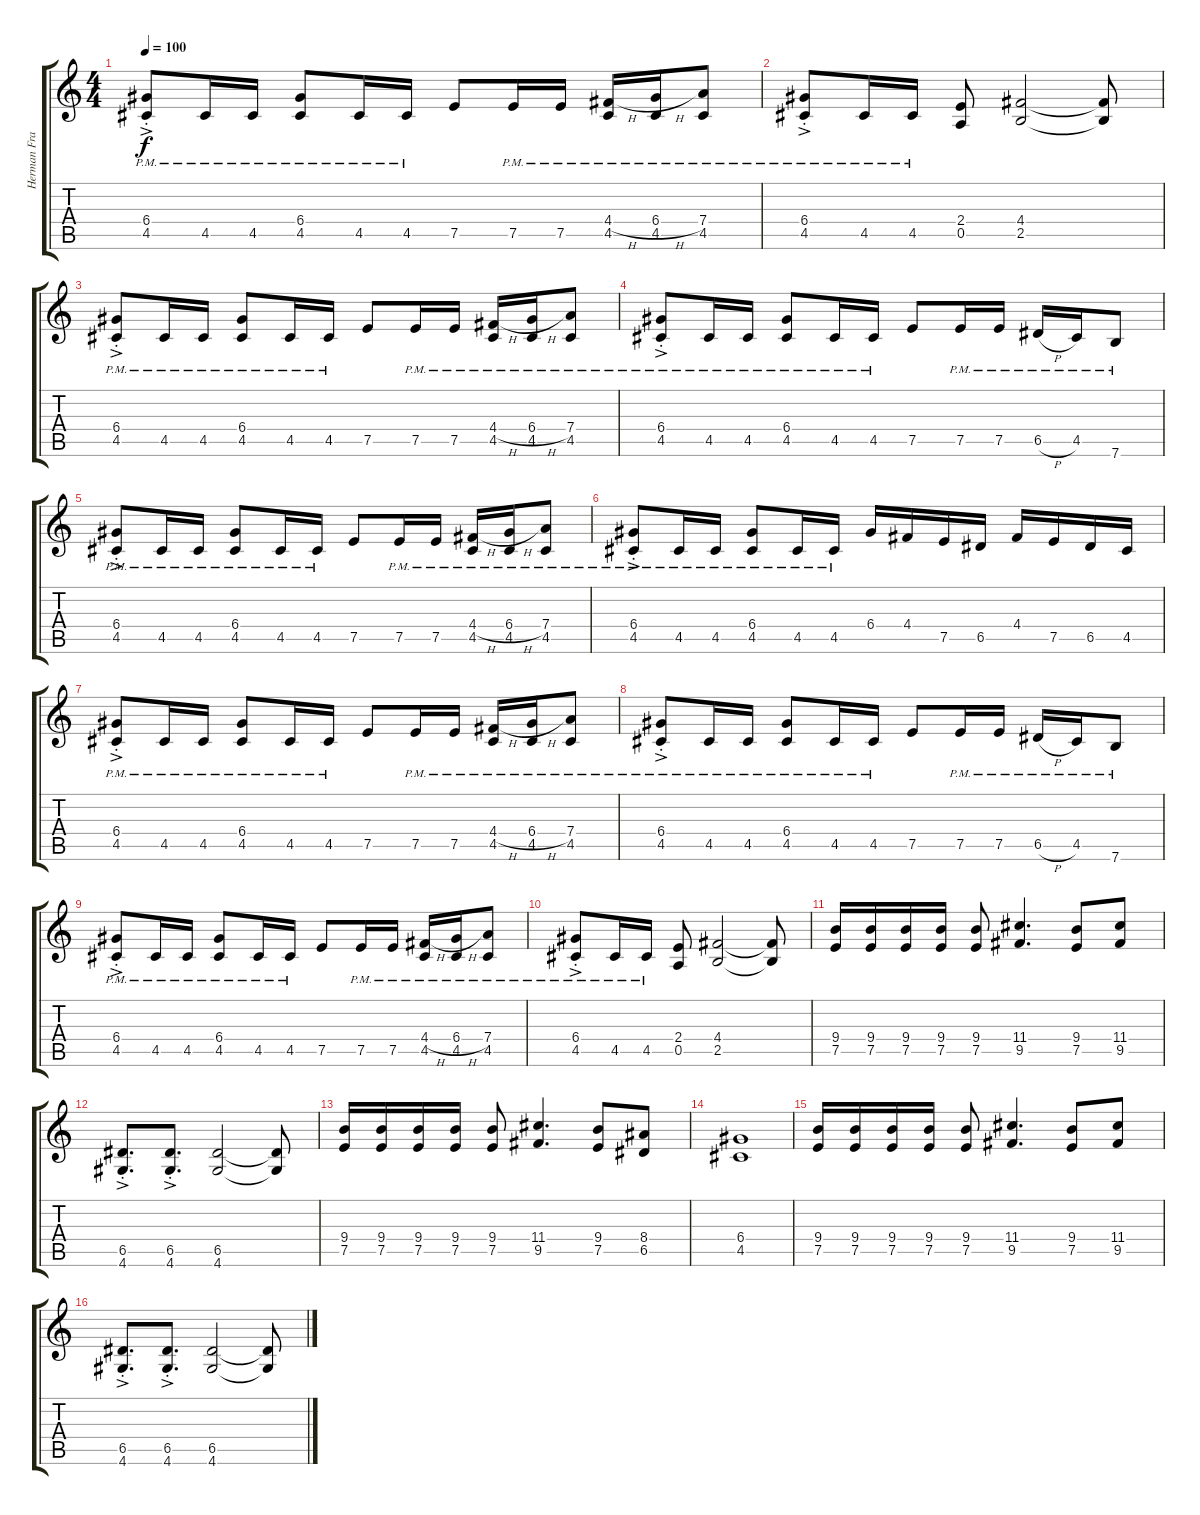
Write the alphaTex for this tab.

\track ("Herman Frank" "Herman Fra") {instrument distortionguitar}
\staff {score tabs}
\tuning (E4 B3 G3 D3 A2 E2) {hide}
\ts (4 4)
\tempo 100
\clef g2
\ks c
(6.4{ac pm st} 4.5{pm}).8{dy f} 4.5{pm}.16 4.5{pm}.16 (6.4{pm} 4.5{pm}).8 4.5{pm}.16 4.5{pm}.16 7.5.8 7.5{pm}.16 7.5{pm}.16 (4.4{h pm} 4.5{pm}).16 (6.4{h pm} 4.5{pm}).16 (7.4{pm} 4.5{pm}).8 |
(6.4{ac pm st} 4.5{pm}).8 4.5{pm}.16 4.5{pm}.16 (2.4 0.5).8 (4.4 2.5).2 (4.4{t} 2.5{t}).8 |
(6.4{ac pm st} 4.5{pm}).8 4.5{pm}.16 4.5{pm}.16 (6.4{pm} 4.5{pm}).8 4.5{pm}.16 4.5{pm}.16 7.5.8 7.5{pm}.16 7.5{pm}.16 (4.4{h pm} 4.5{pm}).16 (6.4{h pm} 4.5{pm}).16 (7.4{pm} 4.5{pm}).8 |
(6.4{ac pm st} 4.5{pm}).8 4.5{pm}.16 4.5{pm}.16 (6.4{pm} 4.5{pm}).8 4.5{pm}.16 4.5{pm}.16 7.5.8 7.5{pm}.16 7.5{pm}.16 6.5{h pm}.16 4.5{pm}.16 7.6{pm}.8 |
(6.4{ac pm st} 4.5{pm}).8 4.5{pm}.16 4.5{pm}.16 (6.4{pm} 4.5{pm}).8 4.5{pm}.16 4.5{pm}.16 7.5.8 7.5{pm}.16 7.5{pm}.16 (4.4{h pm} 4.5{pm}).16 (6.4{h pm} 4.5{pm}).16 (7.4{pm} 4.5{pm}).8 |
(6.4{ac pm st} 4.5{pm}).8 4.5{pm}.16 4.5{pm}.16 (6.4{pm} 4.5{pm}).8 4.5{pm}.16 4.5{pm}.16 6.4.16 4.4.16 7.5.16 6.5.16 4.4.16 7.5.16 6.5.16 4.5.16 |
(6.4{ac pm st} 4.5{pm}).8 4.5{pm}.16 4.5{pm}.16 (6.4{pm} 4.5{pm}).8 4.5{pm}.16 4.5{pm}.16 7.5.8 7.5{pm}.16 7.5{pm}.16 (4.4{h pm} 4.5{pm}).16 (6.4{h pm} 4.5{pm}).16 (7.4{pm} 4.5{pm}).8 |
(6.4{ac pm st} 4.5{pm}).8 4.5{pm}.16 4.5{pm}.16 (6.4{pm} 4.5{pm}).8 4.5{pm}.16 4.5{pm}.16 7.5.8 7.5{pm}.16 7.5{pm}.16 6.5{h pm}.16 4.5{pm}.16 7.6{pm}.8 |
(6.4{ac pm st} 4.5{pm}).8 4.5{pm}.16 4.5{pm}.16 (6.4{pm} 4.5{pm}).8 4.5{pm}.16 4.5{pm}.16 7.5.8 7.5{pm}.16 7.5{pm}.16 (4.4{h pm} 4.5{pm}).16 (6.4{h pm} 4.5{pm}).16 (7.4{pm} 4.5{pm}).8 |
(6.4{ac pm st} 4.5{pm}).8 4.5{pm}.16 4.5{pm}.16 (2.4 0.5).8 (4.4 2.5).2 (4.4{t} 2.5{t}).8 |
(9.4 7.5).16 (9.4 7.5).16 (9.4 7.5).16 (9.4 7.5).16 (9.4 7.5).8 (11.4 9.5).4{d} (9.4 7.5).8 (11.4 9.5).8 |
(6.5{ac st} 4.6{ac st}).8{d} (6.5{ac st} 4.6{ac st}).8{d} (6.5 4.6).2 (6.5{t} 4.6{t}).8 |
(9.4 7.5).16 (9.4 7.5).16 (9.4 7.5).16 (9.4 7.5).16 (9.4 7.5).8 (11.4 9.5).4{d} (9.4 7.5).8 (8.4 6.5).8 |
(6.4 4.5).1 |
(9.4 7.5).16 (9.4 7.5).16 (9.4 7.5).16 (9.4 7.5).16 (9.4 7.5).8 (11.4 9.5).4{d} (9.4 7.5).8 (11.4 9.5).8 |
(6.5{ac st} 4.6{ac st}).8{d} (6.5{ac st} 4.6{ac st}).8{d} (6.5 4.6).2 (6.5{t} 4.6{t}).8
